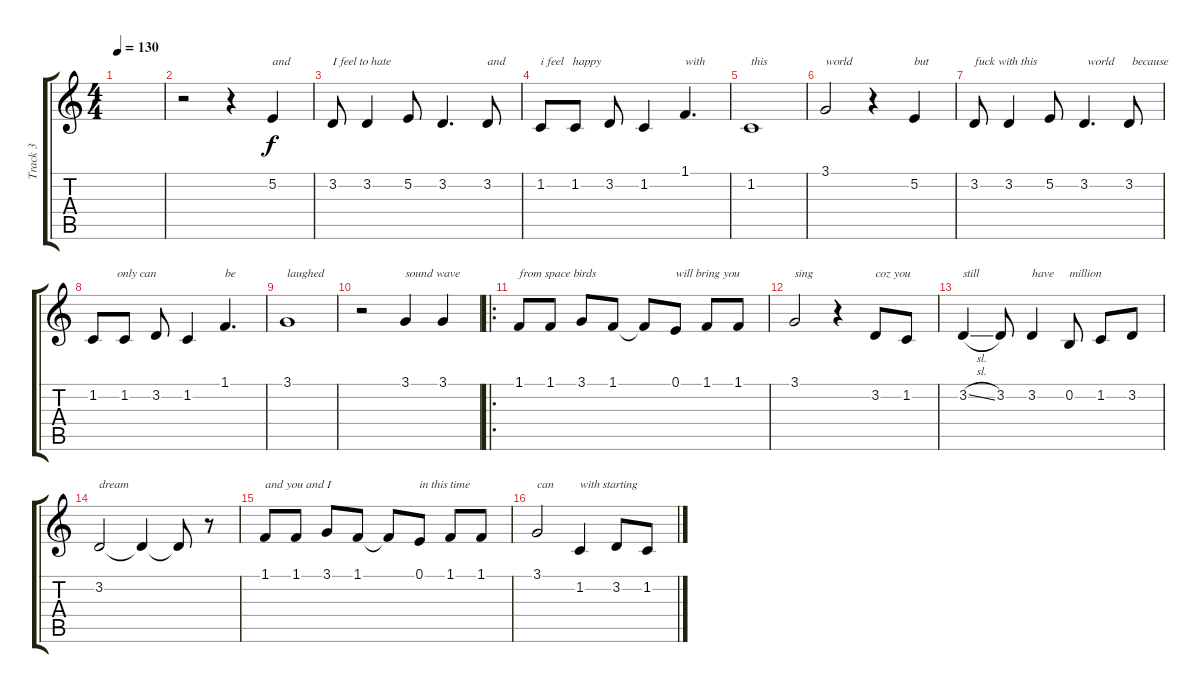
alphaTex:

\track ("Track 3" "Track 3") {instrument clarinet}
\staff {score tabs}
\tuning (E4 B3 G3 D3 A2 E2) {hide}
\ts (4 4)
\tempo 130
\clef g2
\ks c
|
r.2 r.4 5.2.4{txt "and"} |
3.2.8{txt "I feel to hate "} 3.2.4 5.2.8 3.2.4{d} 3.2.8{txt "and"} |
1.2.8{txt "i feel   happy"} 1.2.8 3.2.8 1.2.4 1.1.4{d txt "with"} |
1.2.1{txt "this"} |
3.1.2{txt "world"} r.4 5.2.4{txt "but"} |
3.2.8{txt "fuck with this "} 3.2.4 5.2.8 3.2.4{d txt " world      "} 3.2.8{txt " because"} |
1.2.8{txt "        only can"} 1.2.8 3.2.8 1.2.4 1.1.4{d txt "be"} |
3.1.1{txt "laughed"} |
r.2 3.1.4{txt "sound wave"} 3.1.4 |
\ro
1.1.8{txt "from space birds"} 1.1.8 3.1.8 1.1.8 1.1{t}.8 0.1.8{txt "will bring you  "} 1.1.8 1.1.8 |
3.1.2{txt "sing"} r.4 3.2.8{txt "coz you"} 1.2.8 |
3.2{sl}.4{txt "still"} 3.2.8 3.2.4{txt "have"} 0.2.8{txt "million"} 1.2.8 3.2.8 |
3.2.2{txt "dream"} 3.2{t}.4 3.2{t}.8 r.8 |
1.1.8{txt "and you and I        "} 1.1.8 3.1.8 1.1.8 1.1{t}.8 0.1.8{txt "in this time"} 1.1.8 1.1.8 |
3.1.2{txt "can"} 1.2.4{txt "with starting"} 3.2.8 1.2.8
